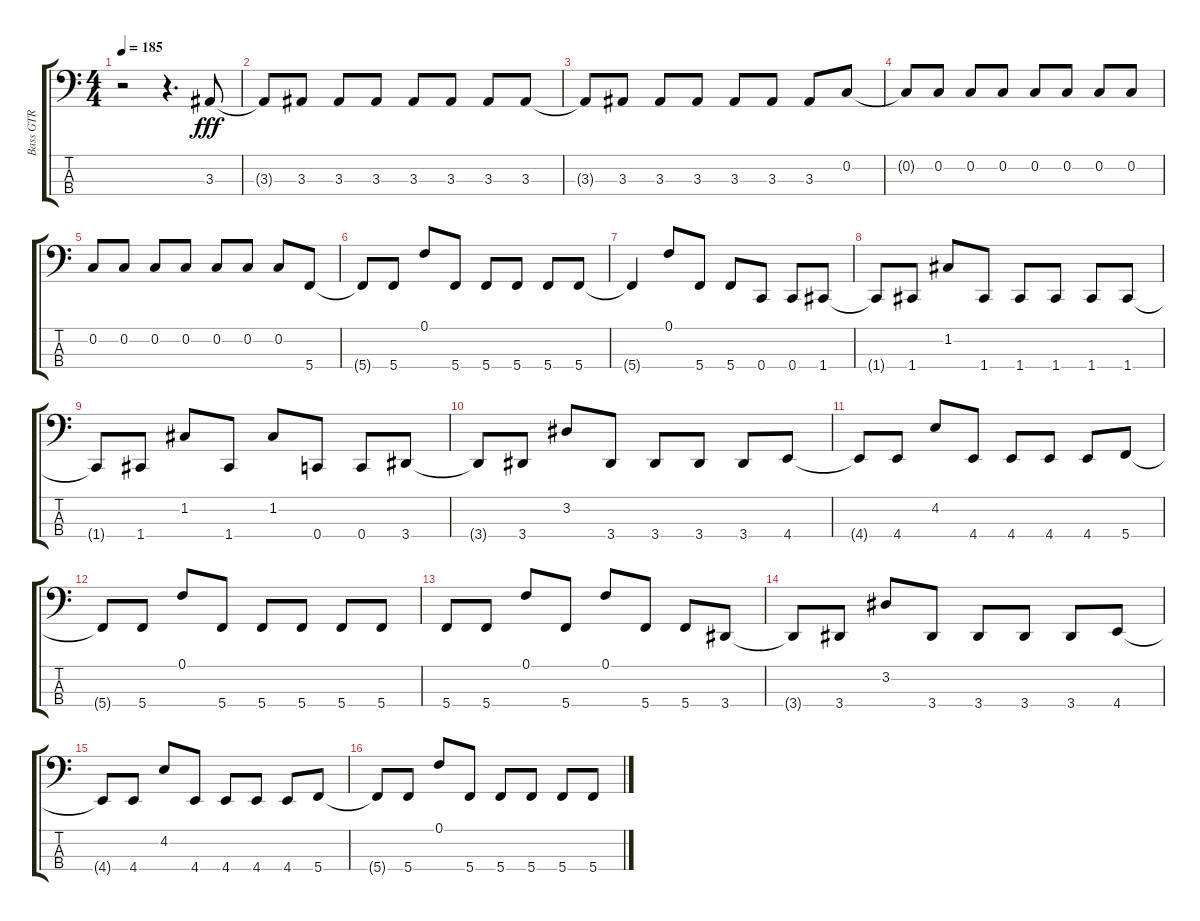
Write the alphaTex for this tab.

\track ("Bass GTR" "Bass GTR") {instrument electricbassfinger}
\staff {score tabs}
\tuning (F2 C2 G1 C1) {hide}
\ts (4 4)
\tempo 185
\clef f4
\ks aminor
r.2{dy fff} r.4{d} 3.3.8 |
3.3{t}.8 3.3.8 3.3.8 3.3.8 3.3.8 3.3.8 3.3.8 3.3.8 |
3.3{t}.8 3.3.8 3.3.8 3.3.8 3.3.8 3.3.8 3.3.8 0.2.8 |
0.2{t}.8 0.2.8 0.2.8 0.2.8 0.2.8 0.2.8 0.2.8 0.2.8 |
0.2.8 0.2.8 0.2.8 0.2.8 0.2.8 0.2.8 0.2.8 5.4.8 |
5.4{t}.8 5.4.8 0.1.8 5.4.8 5.4.8 5.4.8 5.4.8 5.4.8 |
5.4{t}.4 0.1.8 5.4.8 5.4.8 0.4.8 0.4.8 1.4.8 |
1.4{t}.8 1.4.8 1.2.8 1.4.8 1.4.8 1.4.8 1.4.8 1.4.8 |
1.4{t}.8 1.4.8 1.2.8 1.4.8 1.2.8 0.4.8 0.4.8 3.4.8 |
3.4{t}.8 3.4.8 3.2.8 3.4.8 3.4.8 3.4.8 3.4.8 4.4.8 |
4.4{t}.8 4.4.8 4.2.8 4.4.8 4.4.8 4.4.8 4.4.8 5.4.8 |
5.4{t}.8 5.4.8 0.1.8 5.4.8 5.4.8 5.4.8 5.4.8 5.4.8 |
5.4.8 5.4.8 0.1.8 5.4.8 0.1.8 5.4.8 5.4.8 3.4.8 |
3.4{t}.8 3.4.8 3.2.8 3.4.8 3.4.8 3.4.8 3.4.8 4.4.8 |
4.4{t}.8 4.4.8 4.2.8 4.4.8 4.4.8 4.4.8 4.4.8 5.4.8 |
5.4{t}.8 5.4.8 0.1.8 5.4.8 5.4.8 5.4.8 5.4.8 5.4.8
